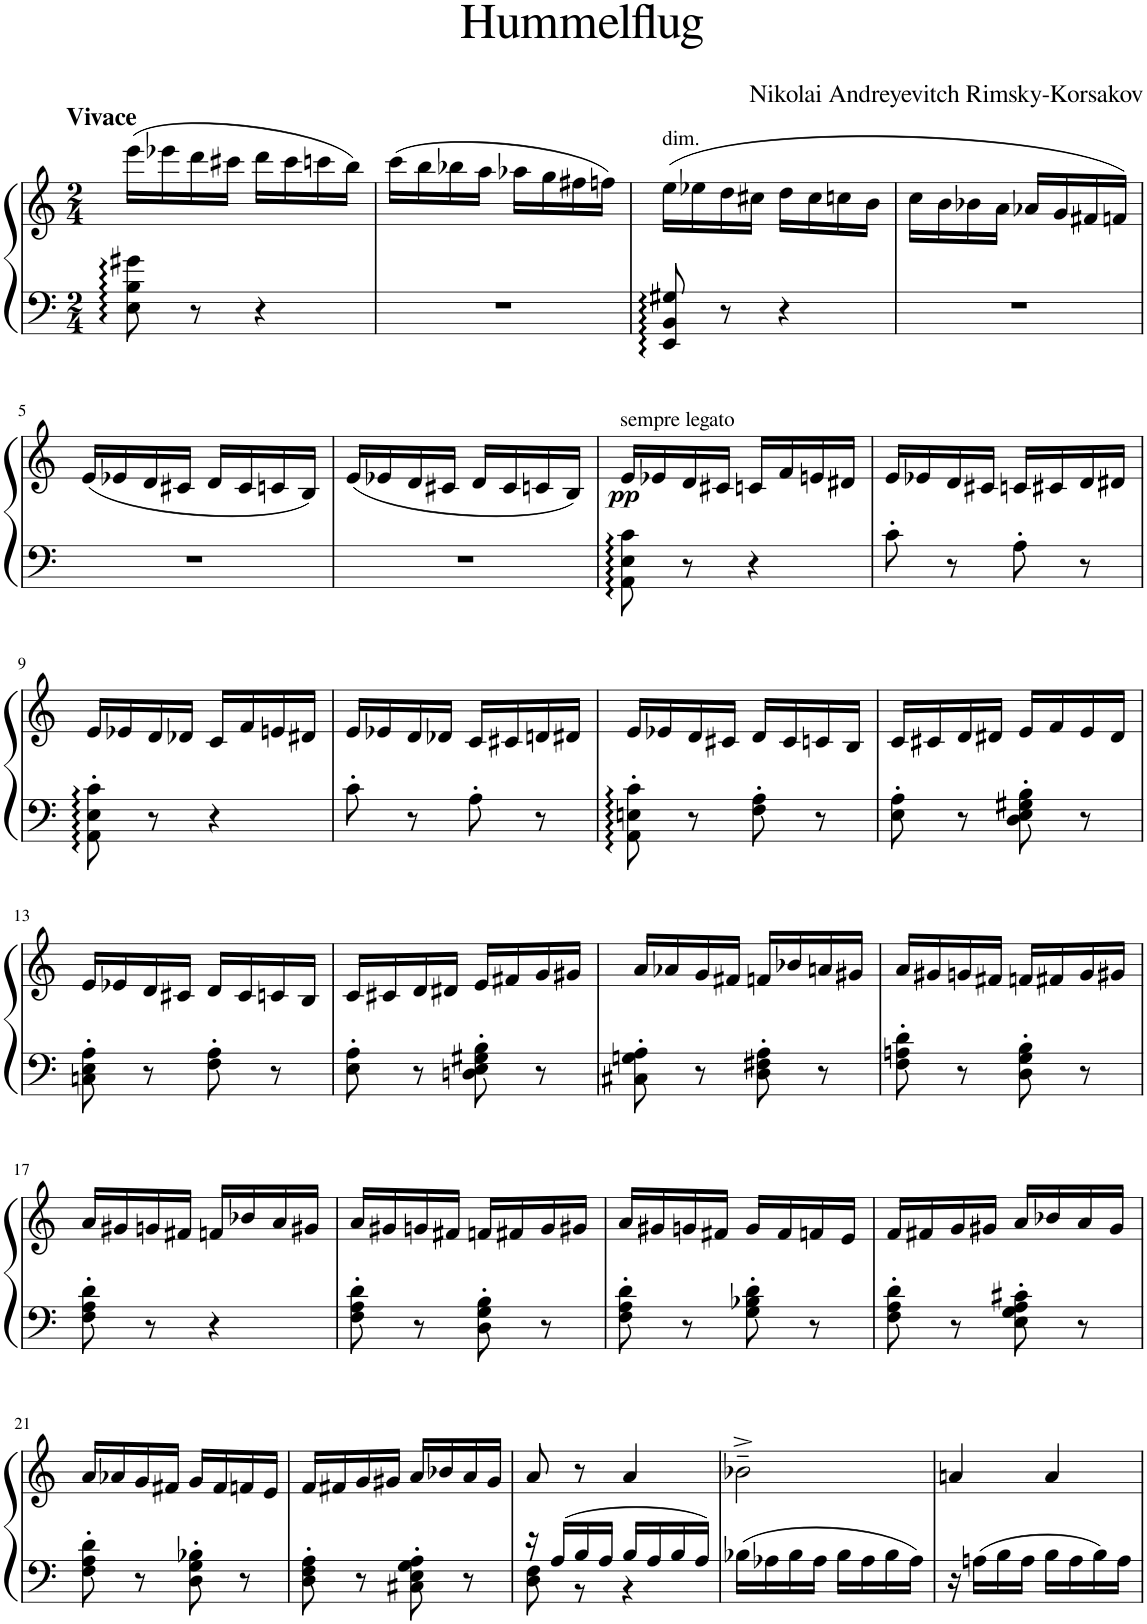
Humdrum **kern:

**kern	**kern	**dynam
*part1	*part1	*part1
*staff2	*staff1	*staff1/2
*I"Piano	*	*
*I'Pno	*	*
*clefF4	*clefG2	*
*k[]	*k[]	*
*M2/4	*M2/4	*
=1	=1	=1
!	!LO:TX:a:B:t=Vivace	!
8E\ 8B\ 8g#X\	(16eee\LL	.
.	16eee-X\	.
8r	16ddd\	.
.	16ccc#X\JJ	.
4r	16ddd\LL	.
.	16ccc#\	.
.	16cccn\	.
.	16bb\JJ)	.
=2	=2	=2
2r	(16ccc\LL	.
.	16bb\	.
.	16bb-X\	.
.	16aa\JJ	.
.	16aa-X\LL	.
.	16gg\	.
.	16ff#X\	.
.	16ffn\JJ)	.
=3	=3	=3
!	!LO:TX:a:t=dim.	!
8EE/ 8BB/ 8G#X/	(16ee\LL	.
.	16ee-X\	.
8r	16dd\	.
.	16cc#X\JJ	.
4r	16dd\LL	.
.	16cc#\	.
.	16ccn\	.
.	16b\JJ	.
=4	=4	=4
2r	16cc\LL	.
.	16b\	.
.	16b-X\	.
.	16a\JJ	.
.	16a-X/LL	.
.	16g/	.
.	16f#X/	.
.	16fn/JJ)	.
!!LO:LB:g=z
=5	=5	=5
2r	(16e/LL	.
.	16e-X/	.
.	16d/	.
.	16c#X/JJ	.
.	16d/LL	.
.	16c#/	.
.	16cn/	.
.	16B/JJ)	.
=6	=6	=6
2r	(16e/LL	.
.	16e-X/	.
.	16d/	.
.	16c#X/JJ	.
.	16d/LL	.
.	16c#/	.
.	16cn/	.
.	16B/JJ)	.
=7	=7	=7
!	!LO:TX:a:t=sempre legato	!
!	!	!LO:DY:b
8AA\ 8E\ 8c\	16e/LL	pp
.	16e-X/	.
8r	16d/	.
.	16c#X/JJ	.
4r	16cn/LL	.
.	16f/	.
.	16en/	.
.	16d#X/JJ	.
=8	=8	=8
8c'\	16e/LL	.
.	16e-X/	.
8r	16d/	.
.	16c#X/JJ	.
8A'\	16cn/LL	.
.	16c#X/	.
8r	16d/	.
.	16d#X/JJ	.
!!LO:LB:g=z
=9	=9	=9
8AA\' 8E\' 8c\'	16e/LL	.
.	16e-X/	.
8r	16d/	.
.	16d-X/JJ	.
4r	16c/LL	.
.	16f/	.
.	16en/	.
.	16d#X/JJ	.
=10	=10	=10
8c'\	16e/LL	.
.	16e-X/	.
8r	16d/	.
.	16d-X/JJ	.
8A'\	16c/LL	.
.	16c#X/	.
8r	16dn/	.
.	16d#X/JJ	.
=11	=11	=11
8AA\' 8En\' 8c\'	16e/LL	.
.	16e-X/	.
8r	16d/	.
.	16c#X/JJ	.
8F\' 8A\'	16d/LL	.
.	16c#/	.
8r	16cn/	.
.	16B/JJ	.
=12	=12	=12
8E\' 8A\'	16c/LL	.
.	16c#X/	.
8r	16d/	.
.	16d#X/JJ	.
8D\' 8E\' 8G#X\' 8B\'	16e/LL	.
.	16f/	.
8r	16e/	.
.	16d#/JJ	.
!!LO:LB:g=z
=13	=13	=13
8Cn\' 8E\' 8A\'	16e/LL	.
.	16e-X/	.
8r	16d/	.
.	16c#X/JJ	.
8F\' 8A\'	16d/LL	.
.	16c#/	.
8r	16cn/	.
.	16B/JJ	.
=14	=14	=14
8E\' 8A\'	16c/LL	.
.	16c#X/	.
8r	16d/	.
.	16d#X/JJ	.
8Dn\' 8E\' 8G#X\' 8B\'	16e/LL	.
.	16f#X/	.
8r	16g/	.
.	16g#X/JJ	.
=15	=15	=15
8C#X\' 8Gn\' 8A\'	16a/LL	.
.	16a-X/	.
8r	16g/	.
.	16f#X/JJ	.
8D\' 8F#X\' 8A\'	16fn/LL	.
.	16b-X/	.
8r	16an/	.
.	16g#X/JJ	.
=16	=16	=16
8F\' 8An\' 8d\'	16a/LL	.
.	16g#X/	.
8r	16gn/	.
.	16f#X/JJ	.
8D\' 8G\' 8B\'	16fn/LL	.
.	16f#X/	.
8r	16g/	.
.	16g#X/JJ	.
!!LO:LB:g=z
=17	=17	=17
8F\' 8A\' 8d\'	16a/LL	.
.	16g#X/	.
8r	16gn/	.
.	16f#X/JJ	.
4r	16fn/LL	.
.	16b-X/	.
.	16a/	.
.	16g#X/JJ	.
=18	=18	=18
8F\' 8A\' 8d\'	16a/LL	.
.	16g#X/	.
8r	16gn/	.
.	16f#X/JJ	.
8D\' 8G\' 8B\'	16fn/LL	.
.	16f#X/	.
8r	16g/	.
.	16g#X/JJ	.
=19	=19	=19
8F\' 8A\' 8d\'	16a/LL	.
.	16g#X/	.
8r	16gn/	.
.	16f#X/JJ	.
8G\' 8B-X\' 8d\'	16g/LL	.
.	16f#/	.
8r	16fn/	.
.	16e/JJ	.
=20	=20	=20
8F\' 8A\' 8d\'	16f/LL	.
.	16f#X/	.
8r	16g/	.
.	16g#X/JJ	.
8E\' 8G\' 8A\' 8c#X\'	16a/LL	.
.	16b-X/	.
8r	16a/	.
.	16g#/JJ	.
!!LO:LB:g=z
=21	=21	=21
8F\' 8A\' 8d\'	16a/LL	.
.	16a-X/	.
8r	16g/	.
.	16f#X/JJ	.
8D\' 8G\' 8B-X\'	16g/LL	.
.	16f#/	.
8r	16fn/	.
.	16e/JJ	.
=22	=22	=22
8D\' 8F\' 8A\'	16f/LL	.
.	16f#X/	.
8r	16g/	.
.	16g#X/JJ	.
8C#X\' 8E\' 8G\' 8A\'	16a/LL	.
.	16b-X/	.
8r	16a/	.
.	16g#/JJ	.
=23	=23	=23
*^	*	*
16r	8D\ 8F\	8a/	.
16A/LL	.	.	.
16B/	8r	8r	.
16A/JJ	.	.	.
16B/LL	4r	4a/	.
16A/	.	.	.
16B/	.	.	.
16A/JJ	.	.	.
*v	*v	*	*
=24	=24	=24
16B-X\LL	2b-X~^\	.
16A-X\	.	.
16B-\	.	.
16A-\JJ	.	.
16B-\LL	.	.
16A-\	.	.
16B-\	.	.
16A-\JJ	.	.
=25	=25	=25
16r	4an/	.
16An\LL	.	.
16B\	.	.
16A\JJ	.	.
16B\LL	4a/	.
16A\	.	.
16B\	.	.
16A\JJ	.	.
=	=	=
*-	*-	*-
